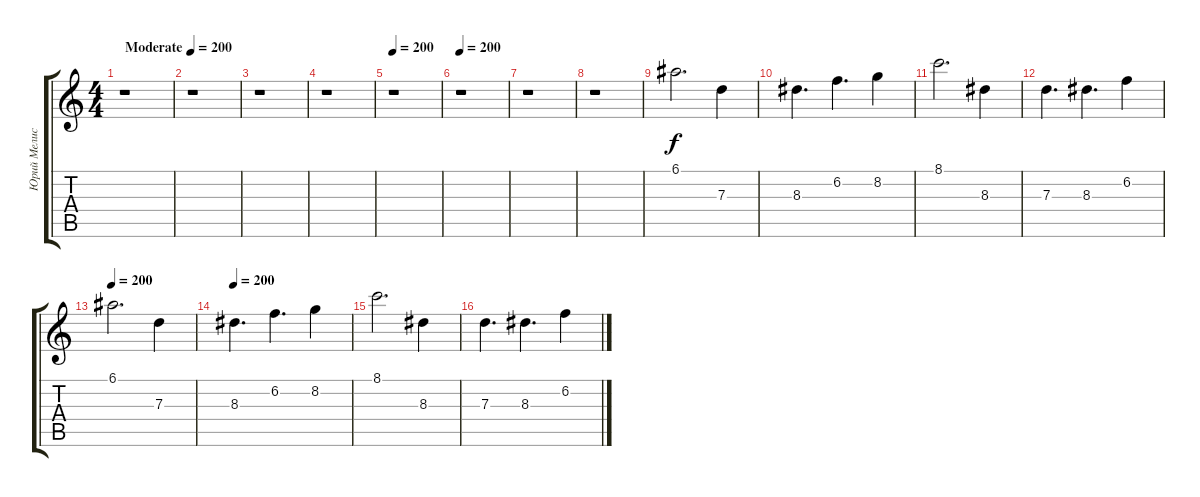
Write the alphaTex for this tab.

\track ("Юрий Мелисов" "Юрий Мелис") {instrument overdrivenguitar}
\staff {score tabs}
\tuning (E4 B3 G3 D3 A2 E2) {hide}
\ts (4 4)
\tempo (200 "Moderate")
\clef g2
\ks c
r.1{dy f instrument overdrivenguitar} |
r.1 |
r.1 |
r.1 |
\tempo 200
r.1 |
\tempo 200
r.1 |
r.1 |
r.1 |
6.1.2{d volume 16} 7.3.4 |
8.3.4{d} 6.2.4{d} 8.2.4 |
8.1.2{d} 8.3.4 |
7.3.4{d} 8.3.4{d} 6.2.4 |
\tempo 200
6.1.2{d} 7.3.4 |
\tempo 200
8.3.4{d} 6.2.4{d} 8.2.4 |
8.1.2{d} 8.3.4 |
7.3.4{d} 8.3.4{d} 6.2.4
